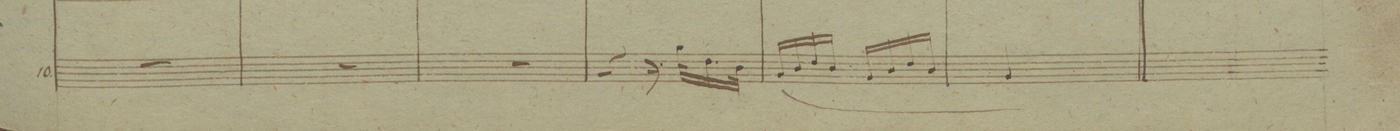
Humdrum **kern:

**kern	**fba
*I"Organo et Baſso	*
*clefF4	*
*k[b-e-]	*
*M2/4	*
2r	.
=58	=58
2r	.
=59	=59
2r	.
=60	=60
4r	.
16.r	.
32B-\KLL	.
16.F\	.
32D\JJk	.
=61	=61
(16BB-/LL	.
16D/	.
16F/	.
16D/JJ	.
16BB-/LL	.
16D/	.
16F/	.
16D/JJ	.
=62	=62
4BB-/)	.
==	==
*-	*-
